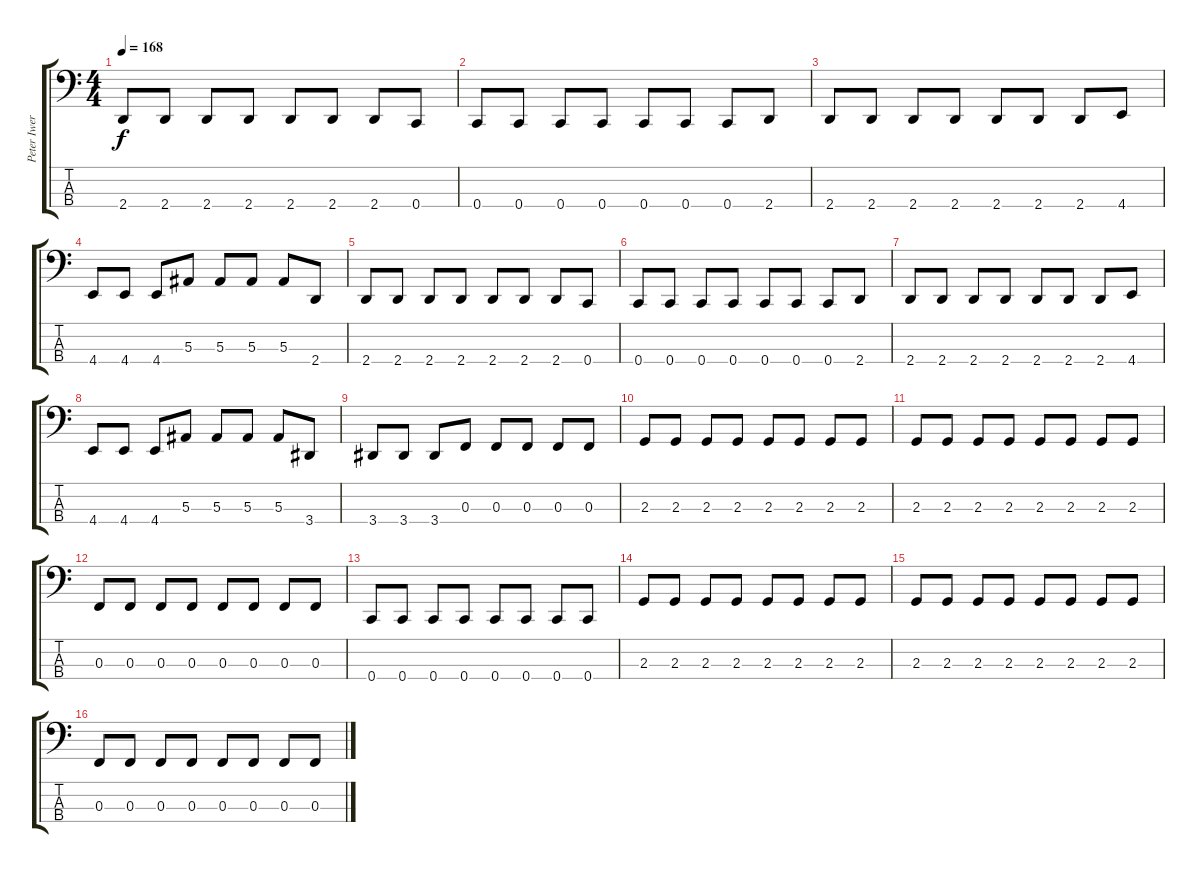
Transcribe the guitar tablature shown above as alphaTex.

\track ("Peter Iwers" "Peter Iwer") {instrument electricbassfinger}
\staff {score tabs}
\tuning (Eb2 Bb1 F1 C1) {hide}
\ts (4 4)
\tempo 168
\clef f4
\ks c
2.4.8{dy f} 2.4.8 2.4.8 2.4.8 2.4.8 2.4.8 2.4.8 0.4.8 |
0.4.8 0.4.8 0.4.8 0.4.8 0.4.8 0.4.8 0.4.8 2.4.8 |
2.4.8 2.4.8 2.4.8 2.4.8 2.4.8 2.4.8 2.4.8 4.4.8 |
4.4.8 4.4.8 4.4.8 5.3.8 5.3.8 5.3.8 5.3.8 2.4.8 |
2.4.8 2.4.8 2.4.8 2.4.8 2.4.8 2.4.8 2.4.8 0.4.8 |
0.4.8 0.4.8 0.4.8 0.4.8 0.4.8 0.4.8 0.4.8 2.4.8 |
2.4.8 2.4.8 2.4.8 2.4.8 2.4.8 2.4.8 2.4.8 4.4.8 |
4.4.8 4.4.8 4.4.8 5.3.8 5.3.8 5.3.8 5.3.8 3.4.8 |
3.4.8 3.4.8 3.4.8 0.3.8 0.3.8 0.3.8 0.3.8 0.3.8 |
2.3.8 2.3.8 2.3.8 2.3.8 2.3.8 2.3.8 2.3.8 2.3.8 |
2.3.8 2.3.8 2.3.8 2.3.8 2.3.8 2.3.8 2.3.8 2.3.8 |
0.3.8 0.3.8 0.3.8 0.3.8 0.3.8 0.3.8 0.3.8 0.3.8 |
0.4.8 0.4.8 0.4.8 0.4.8 0.4.8 0.4.8 0.4.8 0.4.8 |
2.3.8 2.3.8 2.3.8 2.3.8 2.3.8 2.3.8 2.3.8 2.3.8 |
2.3.8 2.3.8 2.3.8 2.3.8 2.3.8 2.3.8 2.3.8 2.3.8 |
0.3.8 0.3.8 0.3.8 0.3.8 0.3.8 0.3.8 0.3.8 0.3.8
